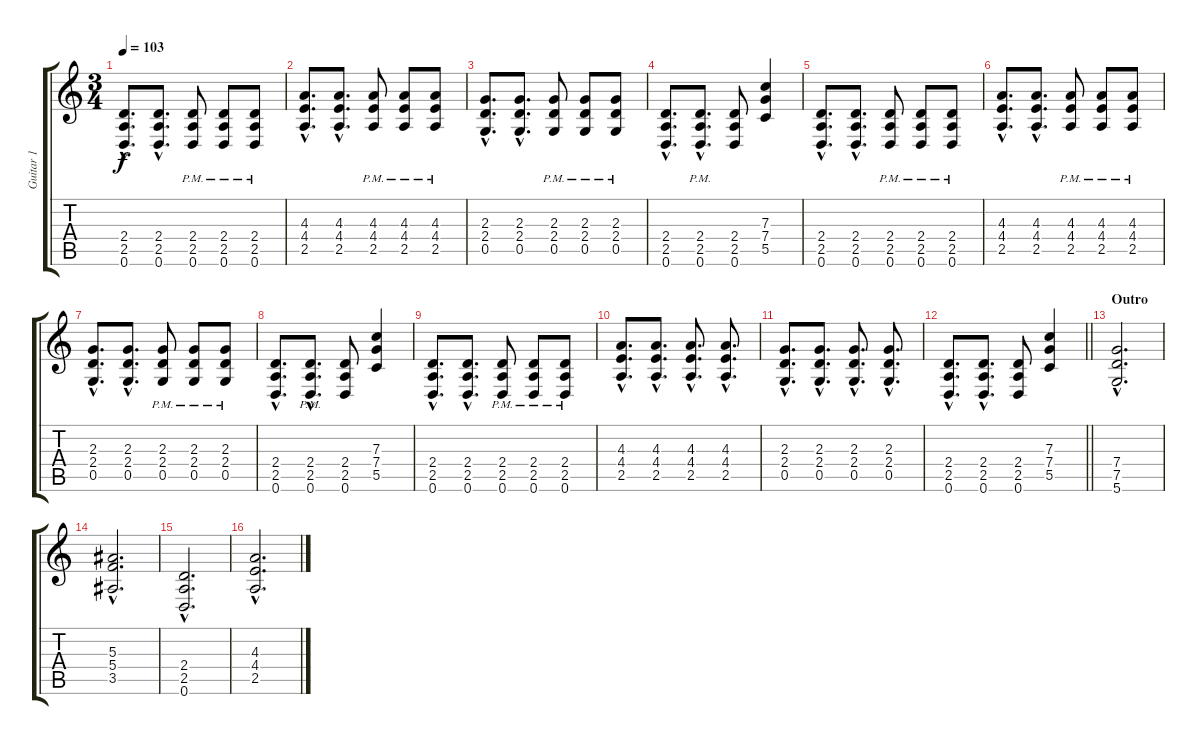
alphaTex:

\track ("Guitar 1" "Guitar 1") {instrument distortionguitar}
\staff {score tabs}
\tuning (D4 A3 F3 C3 G2 D2) {hide}
\ts (3 4)
\tempo 103
\clef g2
\ks c
(2.4{hac} 2.5{hac} 0.6{hac}).8{d dy f volume 13 instrument distortionguitar} (2.4{hac} 2.5{hac} 0.6{hac}).8{d} (2.4{pm} 2.5{pm} 0.6{pm}).8 (2.4{pm} 2.5{pm} 0.6{pm}).8 (2.4{pm} 2.5{pm} 0.6{pm}).8 |
(4.3{hac} 4.4{hac} 2.5{hac}).8{d volume 13 instrument distortionguitar} (4.3{hac} 4.4{hac} 2.5{hac}).8{d} (4.3 4.4{pm} 2.5{pm}).8 (4.3 4.4{pm} 2.5{pm}).8 (4.3 4.4{pm} 2.5{pm}).8 |
(2.3{hac} 2.4{hac} 0.5{hac}).8{d volume 13 instrument distortionguitar} (2.3{hac} 2.4{hac} 0.5{hac}).8{d} (2.3 2.4{pm} 0.5{pm}).8 (2.3 2.4{pm} 0.5{pm}).8 (2.3 2.4{pm} 0.5{pm}).8 |
(2.4{hac} 2.5{hac} 0.6{hac}).8{d} (2.4{hac pm} 2.5{hac pm} 0.6{hac pm}).8{d} (2.4 2.5 0.6).8 (7.3 7.4 5.5).4 |
(2.4{hac} 2.5{hac} 0.6{hac}).8{d volume 13 instrument distortionguitar} (2.4{hac} 2.5{hac} 0.6{hac}).8{d} (2.4{pm} 2.5{pm} 0.6{pm}).8 (2.4{pm} 2.5{pm} 0.6{pm}).8 (2.4{pm} 2.5{pm} 0.6{pm}).8 |
(4.3{hac} 4.4{hac} 2.5{hac}).8{d volume 13 instrument distortionguitar} (4.3{hac} 4.4{hac} 2.5{hac}).8{d} (4.3 4.4{pm} 2.5{pm}).8 (4.3 4.4{pm} 2.5{pm}).8 (4.3 4.4{pm} 2.5{pm}).8 |
(2.3{hac} 2.4{hac} 0.5{hac}).8{d volume 13 instrument distortionguitar} (2.3{hac} 2.4{hac} 0.5{hac}).8{d} (2.3 2.4{pm} 0.5{pm}).8 (2.3 2.4{pm} 0.5{pm}).8 (2.3 2.4{pm} 0.5{pm}).8 |
(2.4{hac} 2.5{hac} 0.6{hac}).8{d} (2.4{hac pm} 2.5{hac pm} 0.6{hac pm}).8{d} (2.4 2.5 0.6).8 (7.3 7.4 5.5).4 |
(2.4{hac} 2.5{hac} 0.6{hac}).8{d volume 13 instrument distortionguitar} (2.4{hac} 2.5{hac} 0.6{hac}).8{d} (2.4{pm} 2.5{pm} 0.6{pm}).8 (2.4{pm} 2.5{pm} 0.6{pm}).8 (2.4{pm} 2.5{pm} 0.6{pm}).8 |
(4.3{hac} 4.4{hac} 2.5{hac}).8{d} (4.3{hac} 4.4{hac} 2.5{hac}).8{d} (4.3{hac} 4.4{hac} 2.5{hac}).8{d} (4.3{hac} 4.4{hac} 2.5{hac}).8{d} |
(2.3{hac} 2.4{hac} 0.5{hac}).8{d} (2.3{hac} 2.4{hac} 0.5{hac}).8{d} (2.3{hac} 2.4{hac} 0.5{hac}).8{d} (2.3{hac} 2.4{hac} 0.5{hac}).8{d} |
\barLineRight lightlight
(2.4{hac} 2.5{hac} 0.6{hac}).8{d} (2.4{hac} 2.5{hac} 0.6{hac}).8{d} (2.4 2.5 0.6).8 (7.3 7.4 5.5).4 |
\section ("" "Outro")
(7.4{hac} 7.5{hac} 5.6{hac}).2{d} |
(5.3{hac} 5.4{hac} 3.5{hac}).2{d} |
(2.4{hac} 2.5{hac} 0.6{hac}).2{d} |
(4.3{hac} 4.4{hac} 2.5{hac}).2{d}
